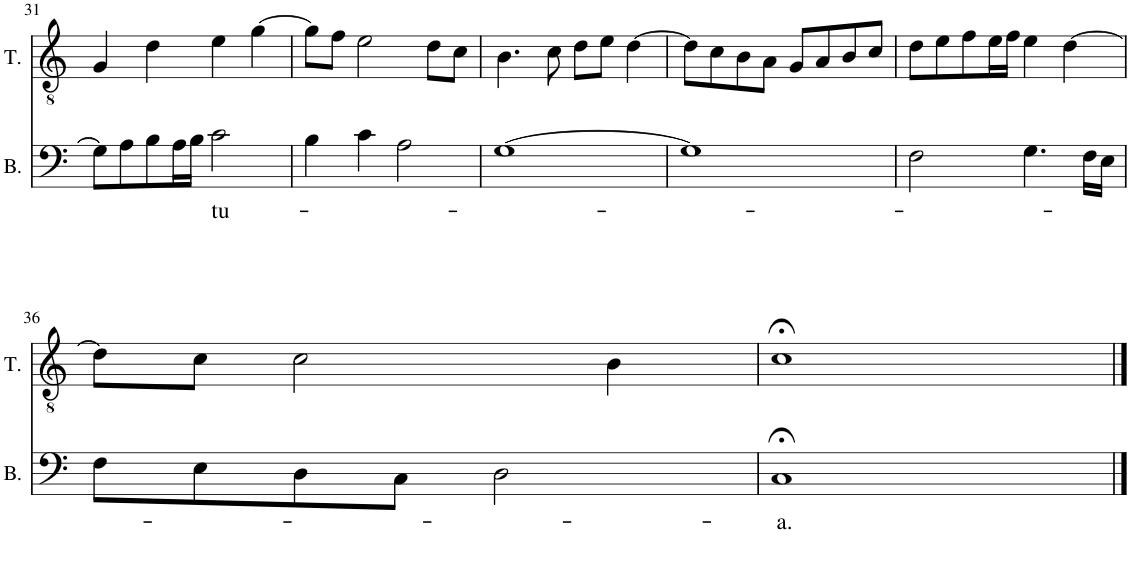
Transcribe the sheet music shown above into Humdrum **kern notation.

**kern	**text	**kern
*part2	*part2	*part1
*staff2	*staff2	*staff1
*I"Bass	*	*I"Tenor
*I'B.	*	*I'T.
!!LO:PB:g=z
*clefF4	*	*clefGv2
*k[]	*	*k[]
*M2/2	*	*M2/2
*met(c|)	*	*met(c|)
=31	=31	=31
8G\L]	.	4G/
8A\	.	.
8B\	.	4d\
16A\L	.	.
16B\JJ	.	.
!	!LO:LY:b	!
2c\	tu-	4e\
.	.	[4g\
=32	=32	=32
4B\	.	8g\L]
.	.	8f\J
4c\	.	2e\
2A\	.	.
.	.	8d\L
.	.	8c\J
=33	=33	=33
[1G	.	4.B\
.	.	8c\
.	.	8d\L
.	.	8e\J
.	.	[4d\
=34	=34	=34
1G]	.	8d\L]
.	.	8c\
.	.	8B\
.	.	8A\J
.	.	8G/L
.	.	8A/
.	.	8B/
.	.	8c/J
=35	=35	=35
2F\	.	8d\L
.	.	8e\
.	.	8f\
.	.	16e\L
.	.	16f\JJ
4.G\	.	4e\
.	.	[4d\
16F\LL	.	.
16E\JJ	.	.
!!LO:LB:g=z
=36	=36	=36
8F\L	.	8d\L]
8E\	.	8c\J
8D\	.	2c\
8C\J	.	.
2D\	.	.
.	.	4B\
=37	=37	=37
!	!LO:LY:b	!
1C;<	-a.	1c;<
==	==	==
*-	*-	*-
